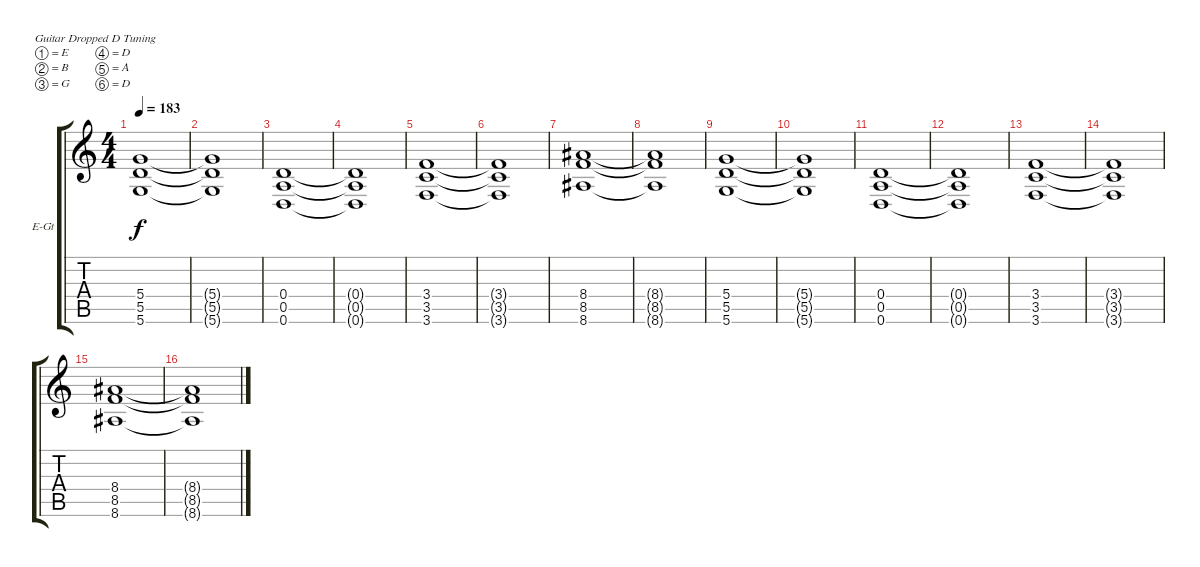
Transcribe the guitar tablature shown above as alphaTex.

\bracketExtendMode groupsimilarinstruments
\firstSystemTrackNameOrientation horizontal
\otherSystemsTrackNameOrientation horizontal
\track ("Guitar 2" "E-Gt") {instrument overdrivenguitar}
\staff {score tabs}
\tuning (E4 B3 G3 D3 A2 D2)
\ts (4 4)
\tempo 183
\clef g2
\ks c
(5.4 5.5 5.6).1{dy f} |
(5.4{t} 5.5{t} 5.6{t}).1 |
(0.4 0.5 0.6).1 |
(0.4{t} 0.5{t} 0.6{t}).1 |
(3.4 3.5 3.6).1 |
(3.4{t} 3.5{t} 3.6{t}).1 |
(8.4 8.5 8.6).1 |
(8.4{t} 8.5{t} 8.6{t}).1 |
(5.4 5.5 5.6).1 |
(5.4{t} 5.5{t} 5.6{t}).1 |
(0.4 0.5 0.6).1 |
(0.4{t} 0.5{t} 0.6{t}).1 |
(3.4 3.5 3.6).1 |
(3.4{t} 3.5{t} 3.6{t}).1 |
(8.4 8.5 8.6).1 |
(8.4{t} 8.5{t} 8.6{t}).1
